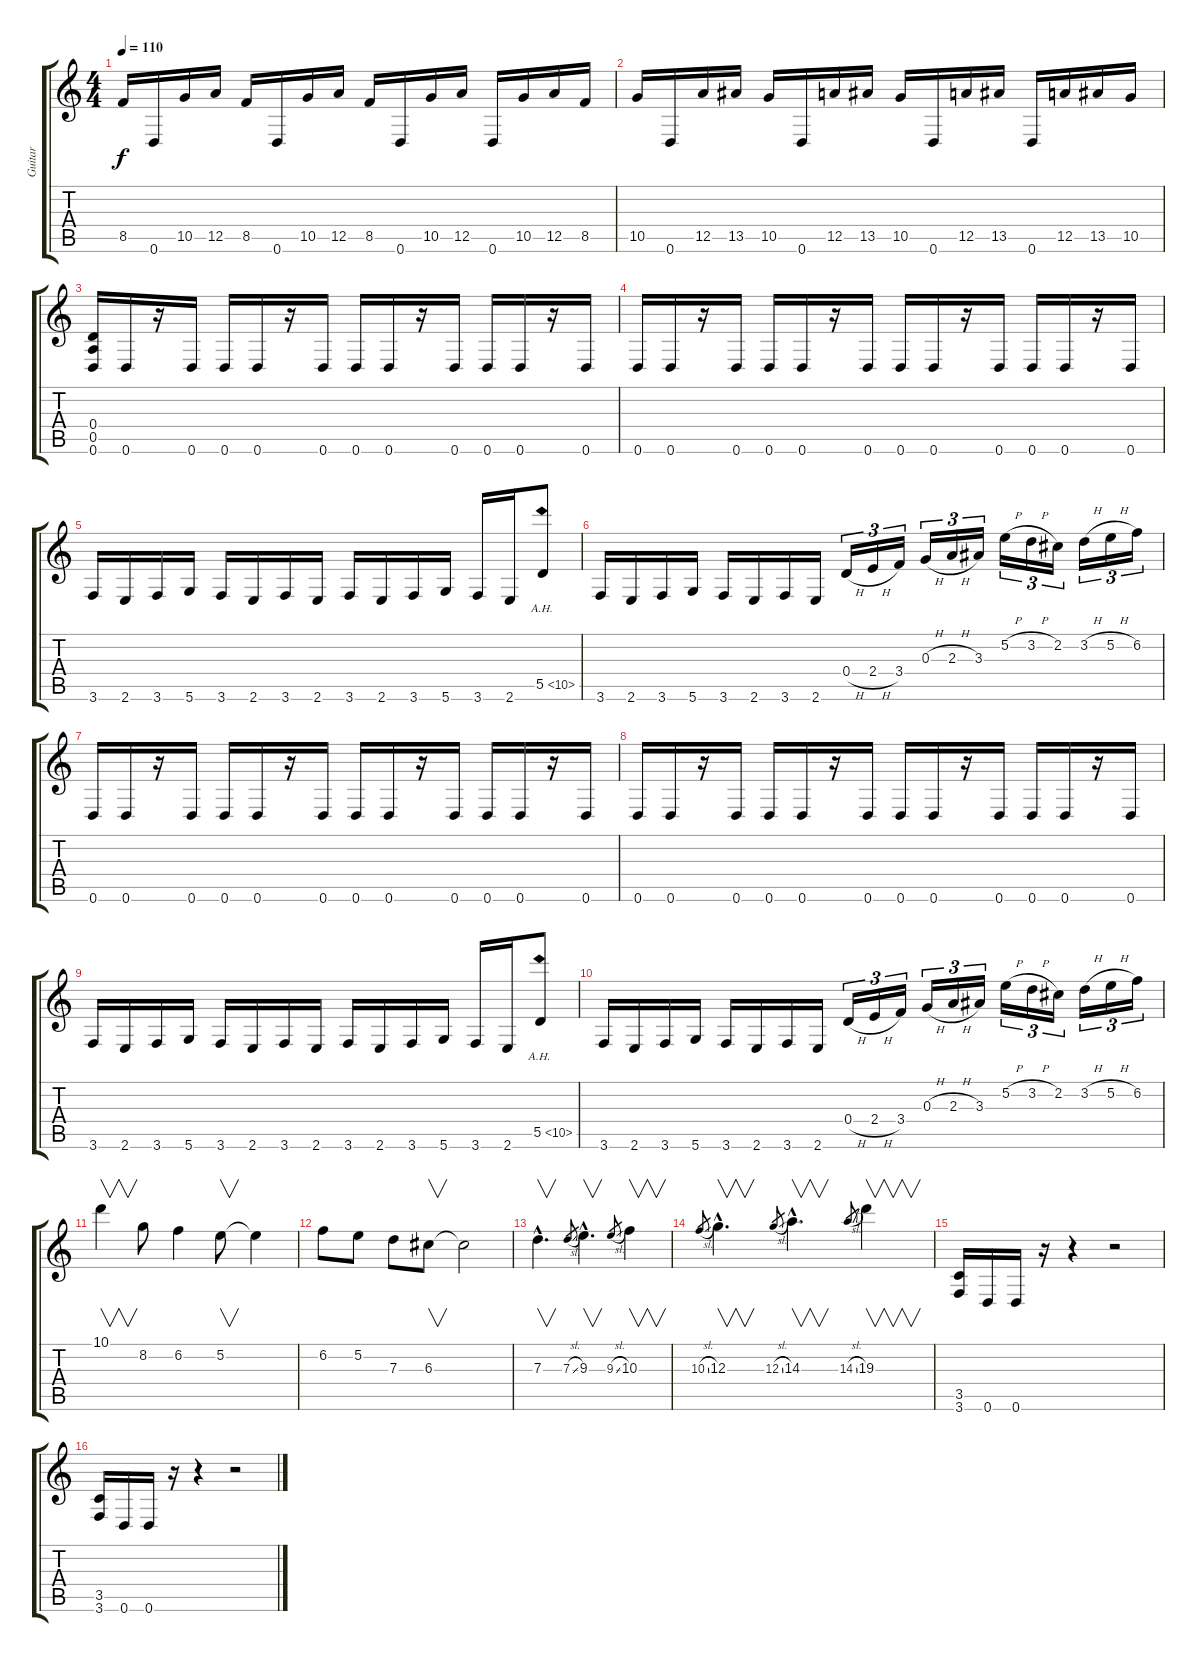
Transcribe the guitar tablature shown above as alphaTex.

\track ("Guitar" "Guitar") {instrument overdrivenguitar}
\staff {score tabs}
\tuning (E4 B3 G3 D3 A2 D2) {hide}
\ts (4 4)
\tempo 110
\clef g2
\ks c
8.5.16{dy f} 0.6.16 10.5.16 12.5.16 8.5.16 0.6.16 10.5.16 12.5.16 8.5.16 0.6.16 10.5.16 12.5.16 0.6.16 10.5.16 12.5.16 8.5.16 |
10.5.16 0.6.16 12.5.16 13.5.16 10.5.16 0.6.16 12.5.16 13.5.16 10.5.16 0.6.16 12.5.16 13.5.16 0.6.16 12.5.16 13.5.16 10.5.16 |
(0.4 0.5 0.6).16 0.6.16 r.16 0.6.16 0.6.16 0.6.16 r.16 0.6.16 0.6.16 0.6.16 r.16 0.6.16 0.6.16 0.6.16 r.16 0.6.16 |
0.6.16 0.6.16 r.16 0.6.16 0.6.16 0.6.16 r.16 0.6.16 0.6.16 0.6.16 r.16 0.6.16 0.6.16 0.6.16 r.16 0.6.16 |
3.6.16 2.6.16 3.6.16 5.6.16 3.6.16 2.6.16 3.6.16 2.6.16 3.6.16 2.6.16 3.6.16 5.6.16 3.6.16 2.6.16 5.5{ah 5}.8 |
3.6.16 2.6.16 3.6.16 5.6.16 3.6.16 2.6.16 3.6.16 2.6.16 0.4{h}.16{tu (3 2)} 2.4{h}.16{tu (3 2)} 3.4.16{tu (3 2)} 0.3{h}.16{tu (3 2)} 2.3{h}.16{tu (3 2)} 3.3.16{tu (3 2)} 5.2{h}.16{tu (3 2)} 3.2{h}.16{tu (3 2)} 2.2.16{tu (3 2)} 3.2{h}.16{tu (3 2)} 5.2{h}.16{tu (3 2)} 6.2.16{tu (3 2)} |
0.6.16 0.6.16 r.16 0.6.16 0.6.16 0.6.16 r.16 0.6.16 0.6.16 0.6.16 r.16 0.6.16 0.6.16 0.6.16 r.16 0.6.16 |
0.6.16 0.6.16 r.16 0.6.16 0.6.16 0.6.16 r.16 0.6.16 0.6.16 0.6.16 r.16 0.6.16 0.6.16 0.6.16 r.16 0.6.16 |
3.6.16 2.6.16 3.6.16 5.6.16 3.6.16 2.6.16 3.6.16 2.6.16 3.6.16 2.6.16 3.6.16 5.6.16 3.6.16 2.6.16 5.5{ah 5}.8 |
3.6.16 2.6.16 3.6.16 5.6.16 3.6.16 2.6.16 3.6.16 2.6.16 0.4{h}.16{tu (3 2)} 2.4{h}.16{tu (3 2)} 3.4.16{tu (3 2)} 0.3{h}.16{tu (3 2)} 2.3{h}.16{tu (3 2)} 3.3.16{tu (3 2)} 5.2{h}.16{tu (3 2)} 3.2{h}.16{tu (3 2)} 2.2.16{tu (3 2)} 3.2{h}.16{tu (3 2)} 5.2{h}.16{tu (3 2)} 6.2.16{tu (3 2)} |
10.1.4{v} 8.2.8 6.2.4 5.2.8{v} 5.2{t}.4 |
6.2.8 5.2.8 7.3.8 6.3.8{v} 6.3{t}.2 |
7.3{hac}.4{v d} 7.3{sl}.8{gr} 9.3{hac}.4{v d} 9.3{sl}.8{gr} 10.3.4{v} |
10.3{sl}.8{gr} 12.3{hac}.4{v d} 12.3{sl}.8{gr} 14.3{hac}.4{v d} 14.3{sl}.8{gr} 19.3.4{v} |
(3.5 3.6).16 0.6.16 0.6.16 r.16 r.4 r.2 |
(3.5 3.6).16 0.6.16 0.6.16 r.16 r.4 r.2
